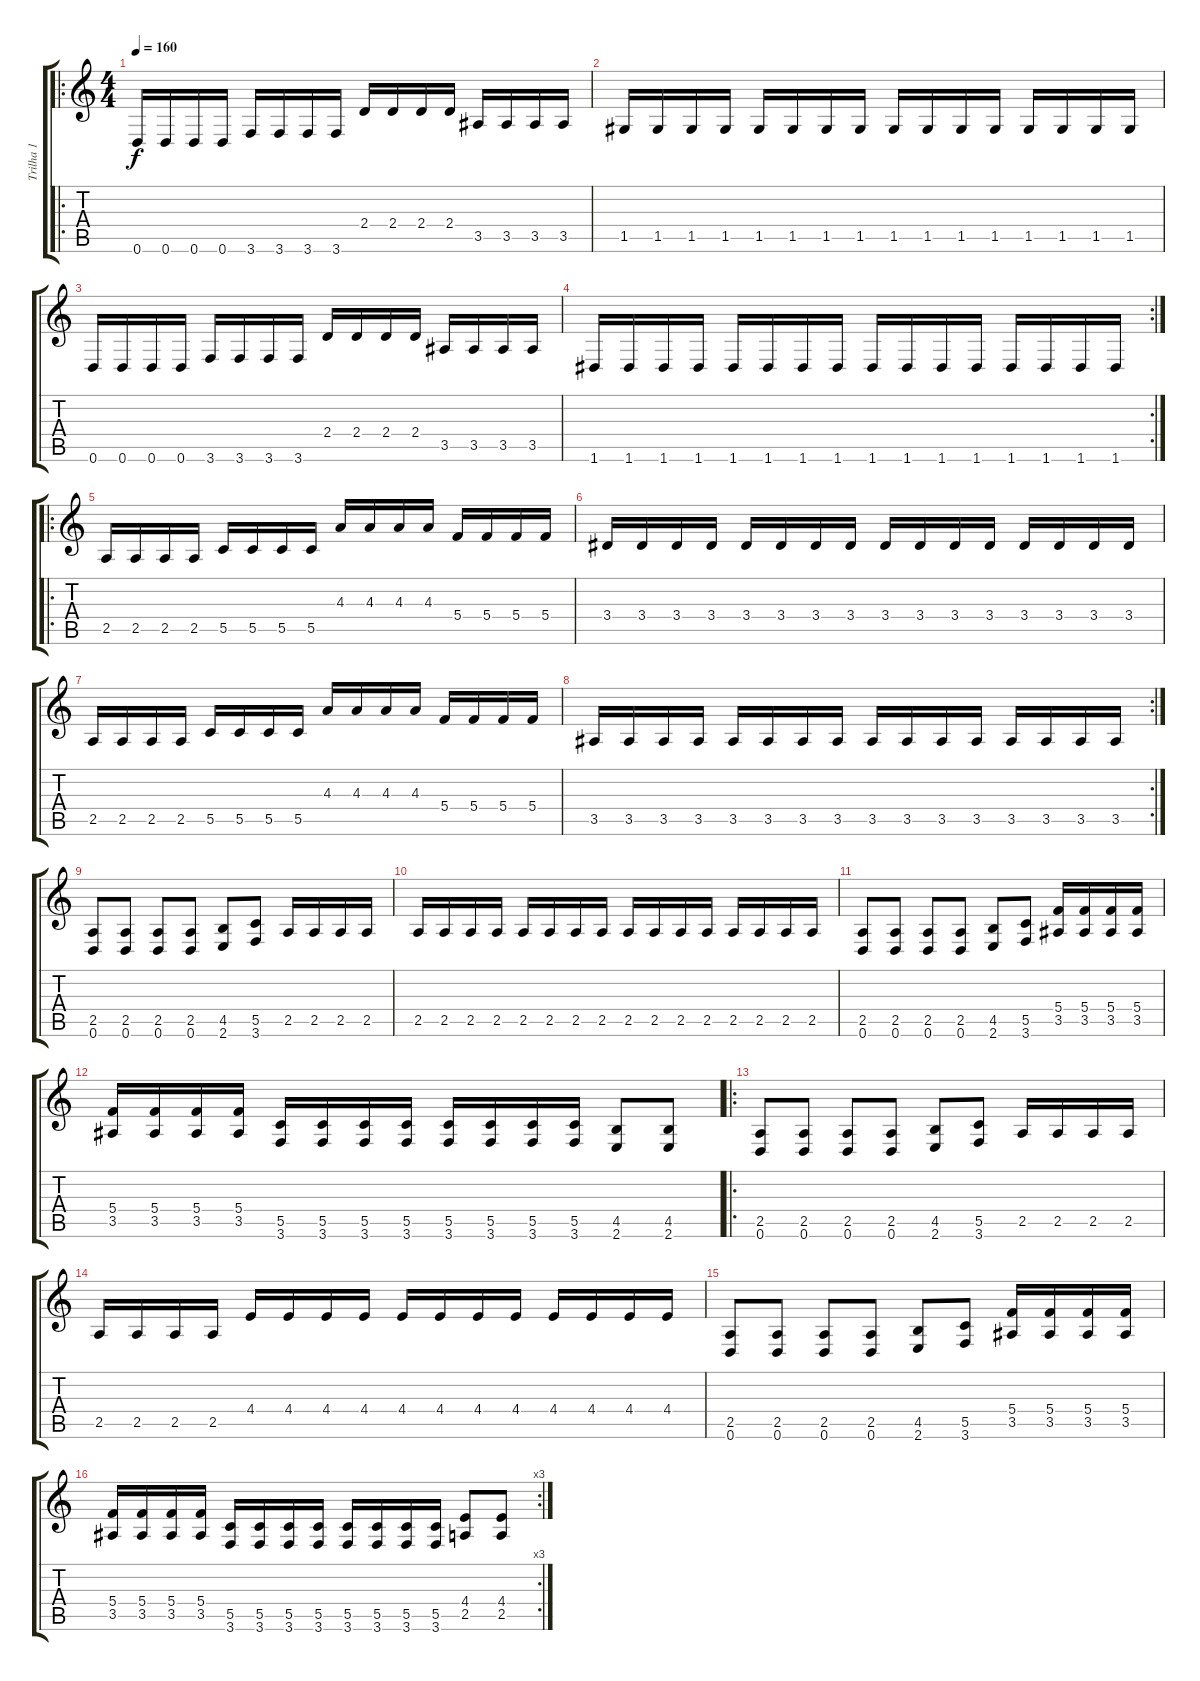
\track ("Trilha 1" "Trilha 1") {instrument distortionguitar}
\staff {score tabs}
\tuning (D4 A3 F3 C3 G2 D2) {hide}
\ro
\ts (4 4)
\tempo 160
\clef g2
\ks c
0.6.16{dy f} 0.6.16 0.6.16 0.6.16 3.6.16 3.6.16 3.6.16 3.6.16 2.4.16 2.4.16 2.4.16 2.4.16 3.5.16 3.5.16 3.5.16 3.5.16 |
1.5.16 1.5.16 1.5.16 1.5.16 1.5.16 1.5.16 1.5.16 1.5.16 1.5.16 1.5.16 1.5.16 1.5.16 1.5.16 1.5.16 1.5.16 1.5.16 |
0.6.16 0.6.16 0.6.16 0.6.16 3.6.16 3.6.16 3.6.16 3.6.16 2.4.16 2.4.16 2.4.16 2.4.16 3.5.16 3.5.16 3.5.16 3.5.16 |
\rc 2
1.6.16 1.6.16 1.6.16 1.6.16 1.6.16 1.6.16 1.6.16 1.6.16 1.6.16 1.6.16 1.6.16 1.6.16 1.6.16 1.6.16 1.6.16 1.6.16 |
\ro
2.5.16 2.5.16 2.5.16 2.5.16 5.5.16 5.5.16 5.5.16 5.5.16 4.3.16 4.3.16 4.3.16 4.3.16 5.4.16 5.4.16 5.4.16 5.4.16 |
3.4.16 3.4.16 3.4.16 3.4.16 3.4.16 3.4.16 3.4.16 3.4.16 3.4.16 3.4.16 3.4.16 3.4.16 3.4.16 3.4.16 3.4.16 3.4.16 |
2.5.16 2.5.16 2.5.16 2.5.16 5.5.16 5.5.16 5.5.16 5.5.16 4.3.16 4.3.16 4.3.16 4.3.16 5.4.16 5.4.16 5.4.16 5.4.16 |
\rc 2
3.5.16 3.5.16 3.5.16 3.5.16 3.5.16 3.5.16 3.5.16 3.5.16 3.5.16 3.5.16 3.5.16 3.5.16 3.5.16 3.5.16 3.5.16 3.5.16 |
(2.5 0.6).8 (2.5 0.6).8 (2.5 0.6).8 (2.5 0.6).8 (4.5 2.6).8 (5.5 3.6).8 2.5.16 2.5.16 2.5.16 2.5.16 |
2.5.16 2.5.16 2.5.16 2.5.16 2.5.16 2.5.16 2.5.16 2.5.16 2.5.16 2.5.16 2.5.16 2.5.16 2.5.16 2.5.16 2.5.16 2.5.16 |
(2.5 0.6).8 (2.5 0.6).8 (2.5 0.6).8 (2.5 0.6).8 (4.5 2.6).8 (5.5 3.6).8 (5.4 3.5).16 (5.4 3.5).16 (5.4 3.5).16 (5.4 3.5).16 |
(5.4 3.5).16 (5.4 3.5).16 (5.4 3.5).16 (5.4 3.5).16 (5.5 3.6).16 (5.5 3.6).16 (5.5 3.6).16 (5.5 3.6).16 (5.5 3.6).16 (5.5 3.6).16 (5.5 3.6).16 (5.5 3.6).16 (4.5 2.6).8 (4.5 2.6).8 |
\ro
(2.5 0.6).8 (2.5 0.6).8 (2.5 0.6).8 (2.5 0.6).8 (4.5 2.6).8 (5.5 3.6).8 2.5.16 2.5.16 2.5.16 2.5.16 |
2.5.16 2.5.16 2.5.16 2.5.16 4.4.16 4.4.16 4.4.16 4.4.16 4.4.16 4.4.16 4.4.16 4.4.16 4.4.16 4.4.16 4.4.16 4.4.16 |
(2.5 0.6).8 (2.5 0.6).8 (2.5 0.6).8 (2.5 0.6).8 (4.5 2.6).8 (5.5 3.6).8 (5.4 3.5).16 (5.4 3.5).16 (5.4 3.5).16 (5.4 3.5).16 |
\rc 3
(5.4 3.5).16 (5.4 3.5).16 (5.4 3.5).16 (5.4 3.5).16 (5.5 3.6).16 (5.5 3.6).16 (5.5 3.6).16 (5.5 3.6).16 (5.5 3.6).16 (5.5 3.6).16 (5.5 3.6).16 (5.5 3.6).16 (4.4 2.5).8 (4.4 2.5).8
